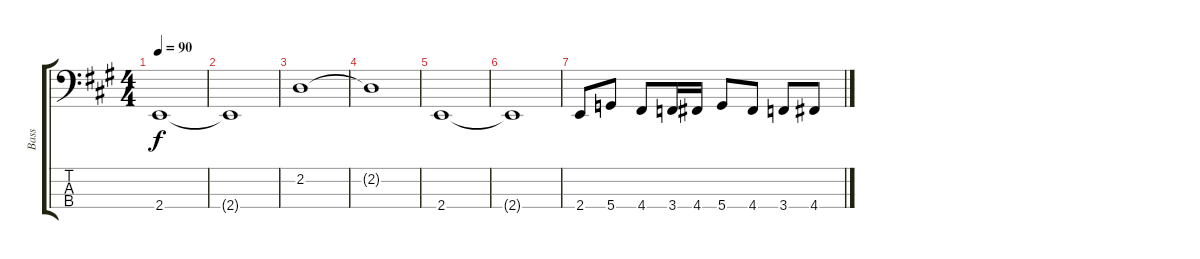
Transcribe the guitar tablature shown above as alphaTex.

\track ("Bass" "Bass") {instrument electricbasspick}
\staff {score tabs}
\tuning (F2 C2 G1 D1) {hide}
\ts (4 4)
\tempo 90
\clef f4
\ks a
2.4.1{dy f} |
2.4{t}.1 |
2.2.1 |
2.2{t}.1 |
2.4.1 |
2.4{t}.1 |
2.4.8 5.4.8 4.4.8 3.4.16 4.4.16 5.4.8 4.4.8 3.4.8 4.4.8
